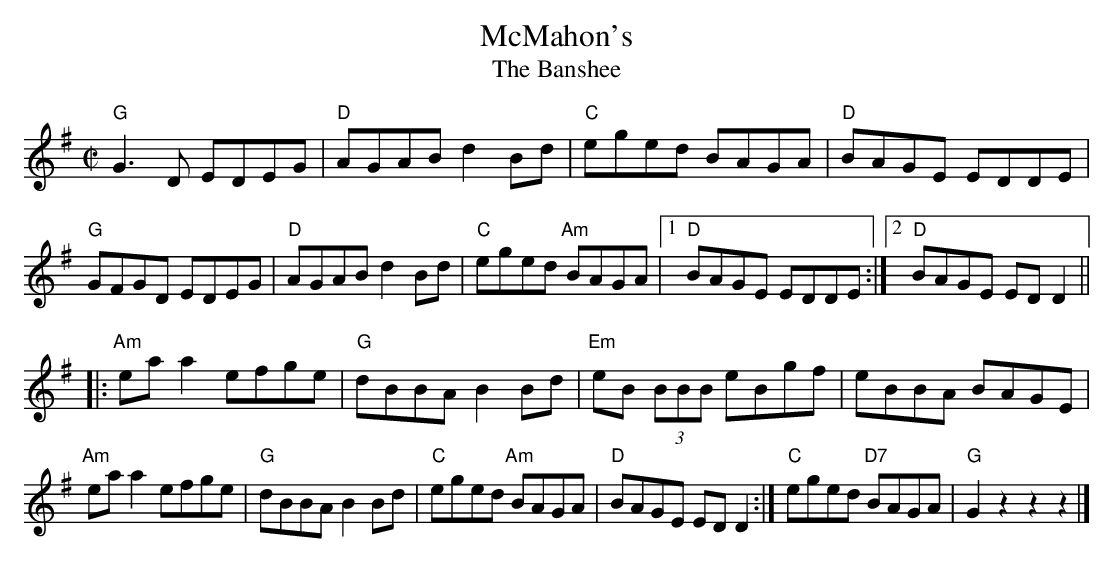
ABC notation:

X:1
T: McMahon's
T: The Banshee
M: C|
K: G
"G"G3D EDEG|"D"AGAB d2Bd|"C"eged BAGA|"D"BAGE EDDE|
"G"GFGD EDEG|"D"AGAB d2Bd|"C"eged "Am"BAGA|1"D"BAGE EDDE :|2"D"BAGE EDD2||
|:"Am"eaa2 efge|"G"dBBA B2 Bd|"Em"eB (3BBB eBgf|eBBA BAGE|
"Am"eaa2 efge|"G"dBBA B2 Bd|"C"eged "Am"BAGA|"D"BAGE EDD2:|"C"eged "D7"BAGA|"G"G2z2z2z2|]
